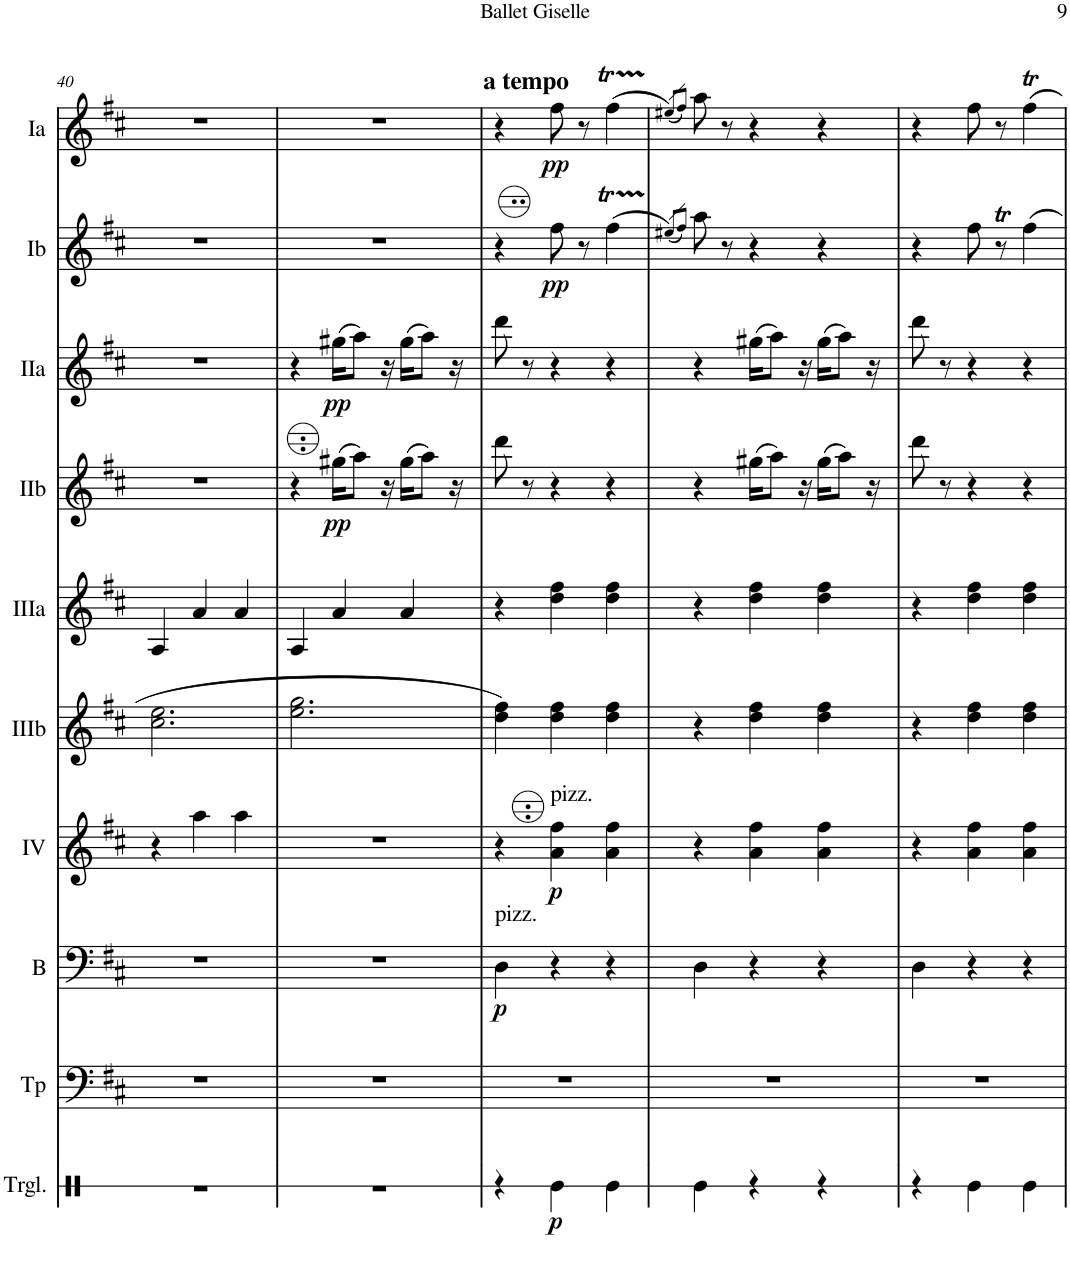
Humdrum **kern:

**kern	**dynam	**kern	**kern	**dynam	**kern	**dynam	**kern	**kern	**kern	**dynam	**kern	**dynam	**kern	**dynam	**kern	**dynam
*part10	*part10	*part9	*part8	*part8	*part7	*part7	*part6	*part5	*part4	*part4	*part3	*part3	*part2	*part2	*part1	*part1
*staff10	*staff10	*staff9	*staff8	*staff8	*staff7	*staff7	*staff6	*staff5	*staff4	*staff4	*staff3	*staff3	*staff2	*staff2	*staff1	*staff1
*I"Triangle	*	*I"Timp.	*I"Bass	*	*I"Acc. 4	*	*I"Acc. 3b	*I"Acc. 3a	*I"Acc. 2b	*	*I"Acc. 2a	*	*I"Acc. 1b	*	*I"Acc. 1a	*
*I'Trgl.	*	*I'Tp	*I'B	*	*	*	*	*	*	*	*	*	*	*	*	*
!!LO:PB:g=z
*clefX	*	*clefF4	*clefF4	*	*clefG2	*	*clefG2	*clefG2	*clefG2	*	*clefG2	*	*clefG2	*	*clefG2	*
*	*	*	*Trd7c12	*	*Trd7c12	*	*Trd7c12	*Trd7c12	*	*	*	*	*	*	*	*
*k[]	*	*k[f#c#]	*k[f#c#]	*	*k[f#c#]	*	*k[f#c#]	*k[f#c#]	*k[f#c#]	*	*k[f#c#]	*	*k[f#c#]	*	*k[f#c#]	*
*M3/4	*	*M3/4	*M3/4	*	*M3/4	*	*M3/4	*M3/4	*M3/4	*	*M3/4	*	*M3/4	*	*M3/4	*
=40	=40	=40	=40	=40	=40	=40	=40	=40	=40	=40	=40	=40	=40	=40	=40	=40
2.r	.	2.r	2.r	.	4r	.	2.cc#\ 2.ee\	4A/	2.r	.	2.r	.	2.r	.	2.r	.
.	.	.	.	.	4aa\	.	.	4a/	.	.	.	.	.	.	.	.
.	.	.	.	.	4aa\	.	.	4a/	.	.	.	.	.	.	.	.
=41	=41	=41	=41	=41	=41	=41	=41	=41	=41	=41	=41	=41	=41	=41	=41	=41
2.r	.	2.r	2.r	.	2.r	.	2.ee\ 2.gg\	4A/	4r	.	4r	.	2.r	.	2.r	.
!	!	!	!	!	!	!	!	!	!	!LO:DY:b	!	!LO:DY:b	!	!	!	!
.	.	.	.	.	.	.	.	4a/	(16g#X\KL	pp	(16gg#X\KL	pp	.	.	.	.
.	.	.	.	.	.	.	.	.	8a\J)	.	8aa\J)	.	.	.	.	.
.	.	.	.	.	.	.	.	.	16r	.	16r	.	.	.	.	.
.	.	.	.	.	.	.	.	4a/	(16g#\KL	.	(16gg#\KL	.	.	.	.	.
.	.	.	.	.	.	.	.	.	8a\J)	.	8aa\J)	.	.	.	.	.
.	.	.	.	.	.	.	.	.	16r	.	16r	.	.	.	.	.
=42	=42	=42	=42	=42	=42	=42	=42	=42	=42	=42	=42	=42	=42	=42	=42	=42
!	!	!	!	!	!	!	!	!	!	!	!	!	!	!	!LO:TX:a:B:t=a tempo	!
!	!	!	!LO:TX:a:t=pizz.	!	!	!	!	!	!	!	!	!	!	!	!	!
!	!	!	!	!LO:DY:b	!	!	!	!	!	!	!	!	!	!	!	!
4r	.	2.r	4D\	p	4r	.	4dd\ 4ff#\	4r	8dd\	.	8ddd\	.	4r	.	4r	.
.	.	.	.	.	.	.	.	.	8r	.	8r	.	.	.	.	.
!	!	!	!	!	!LO:TX:a:t=pizz.	!	!	!	!	!	!	!	!	!	!	!
!	!LO:DY:b	!	!	!	!	!LO:DY:b	!	!	!	!	!	!	!	!LO:DY:b	!	!LO:DY:b
4Re\	p	.	4r	.	4a\ 4ff#\	p	4dd\ 4ff#\	4dd\ 4ff#\	4r	.	4r	.	8ff#\	pp	8ff#\	pp
.	.	.	.	.	.	.	.	.	.	.	.	.	8r	.	8r	.
4Re\	.	.	4r	.	4a\ 4ff#\	.	4dd\ 4ff#\	4dd\ 4ff#\	4r	.	4r	.	(4ff#t\	.	(4ff#t\	.
=43	=43	=43	=43	=43	=43	=43	=43	=43	=43	=43	=43	=43	=43	=43	=43	=43
.	.	.	.	.	.	.	.	.	.	.	.	.	(8qee#X/L)	.	(8qee#X/L)	.
.	.	.	.	.	.	.	.	.	.	.	.	.	8qff#/J)	.	8qff#/J)	.
4Re\	.	2.r	4D\	.	4r	.	4r	4r	4r	.	4r	.	8aa\	.	8aa\	.
.	.	.	.	.	.	.	.	.	.	.	.	.	8r	.	8r	.
4r	.	.	4r	.	4a\ 4ff#\	.	4dd\ 4ff#\	4dd\ 4ff#\	(16g#X\KL	.	(16gg#X\KL	.	4r	.	4r	.
.	.	.	.	.	.	.	.	.	8a\J)	.	8aa\J)	.	.	.	.	.
.	.	.	.	.	.	.	.	.	16r	.	16r	.	.	.	.	.
4r	.	.	4r	.	4a\ 4ff#\	.	4dd\ 4ff#\	4dd\ 4ff#\	(16g#\KL	.	(16gg#\KL	.	4r	.	4r	.
.	.	.	.	.	.	.	.	.	8a\J)	.	8aa\J)	.	.	.	.	.
.	.	.	.	.	.	.	.	.	16r	.	16r	.	.	.	.	.
=44	=44	=44	=44	=44	=44	=44	=44	=44	=44	=44	=44	=44	=44	=44	=44	=44
4r	.	2.r	4D\	.	4r	.	4r	4r	8dd\	.	8ddd\	.	4r	.	4r	.
.	.	.	.	.	.	.	.	.	8r	.	8r	.	.	.	.	.
4Re\	.	.	4r	.	4a\ 4ff#\	.	4dd\ 4ff#\	4dd\ 4ff#\	4r	.	4r	.	8ff#\	.	8ff#\	.
.	.	.	.	.	.	.	.	.	.	.	.	.	8rt	.	8r	.
4Re\	.	.	4r	.	4a\ 4ff#\	.	4dd\ 4ff#\	4dd\ 4ff#\	4r	.	4r	.	4ff#TTT\	.	4ff#t\	.
=	=	=	=	=	=	=	=	=	=	=	=	=	=	=	=	=
*-	*-	*-	*-	*-	*-	*-	*-	*-	*-	*-	*-	*-	*-	*-	*-	*-
